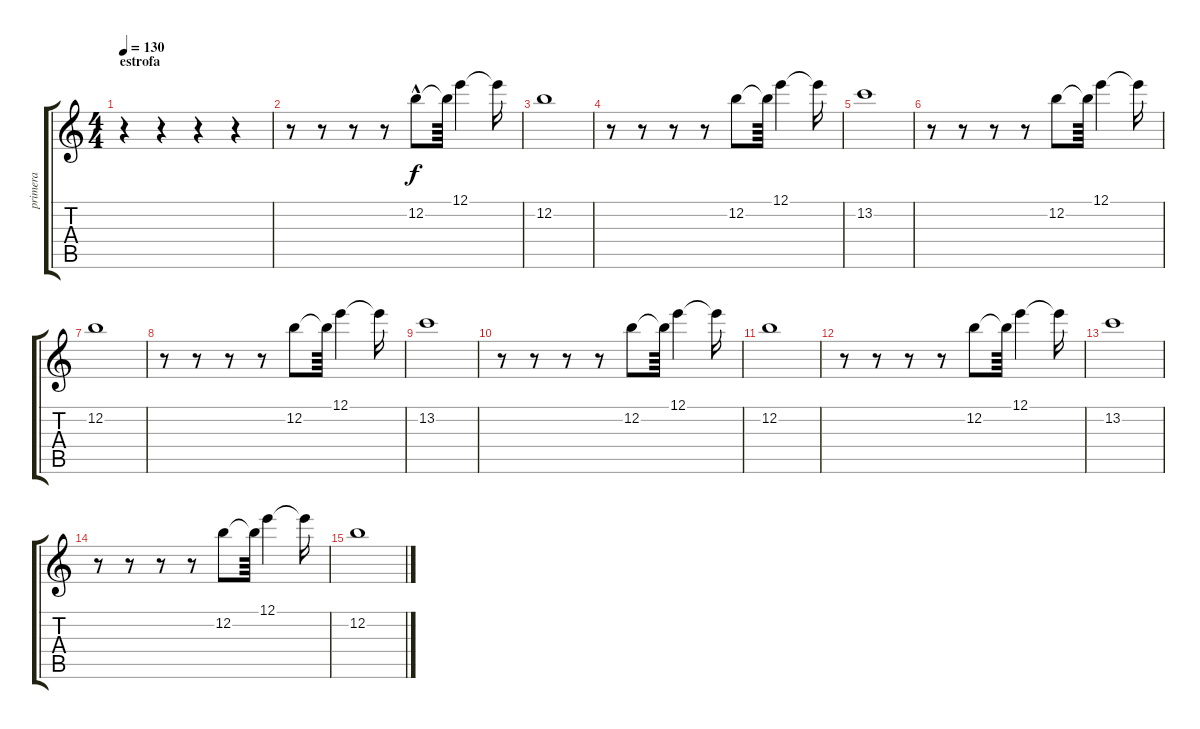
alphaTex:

\track ("primera" "primera") {instrument distortionguitar}
\staff {score tabs}
\tuning (E4 B3 G3 D3 A2 E2) {hide}
\ts (4 4)
\section ("" "estrofa")
\tempo 130
\clef g2
\ks c
r.4{dy f} r.4 r.4 r.4 |
r.8 r.8 r.8 r.8 12.2{hac}.8 12.2{t}.64 12.1.4 12.1{t}.16 |
12.2.1 |
r.8 r.8 r.8 r.8 12.2.8 12.2{t}.64 12.1.4 12.1{t}.16 |
13.2.1 |
r.8 r.8 r.8 r.8 12.2.8 12.2{t}.64 12.1.4 12.1{t}.16 |
12.2.1 |
r.8 r.8 r.8 r.8 12.2.8 12.2{t}.64 12.1.4 12.1{t}.16 |
13.2.1 |
r.8 r.8 r.8 r.8 12.2.8 12.2{t}.64 12.1.4 12.1{t}.16 |
12.2.1 |
r.8 r.8 r.8 r.8 12.2.8 12.2{t}.64 12.1.4 12.1{t}.16 |
13.2.1 |
r.8 r.8 r.8 r.8 12.2.8 12.2{t}.64 12.1.4 12.1{t}.16 |
12.2.1
